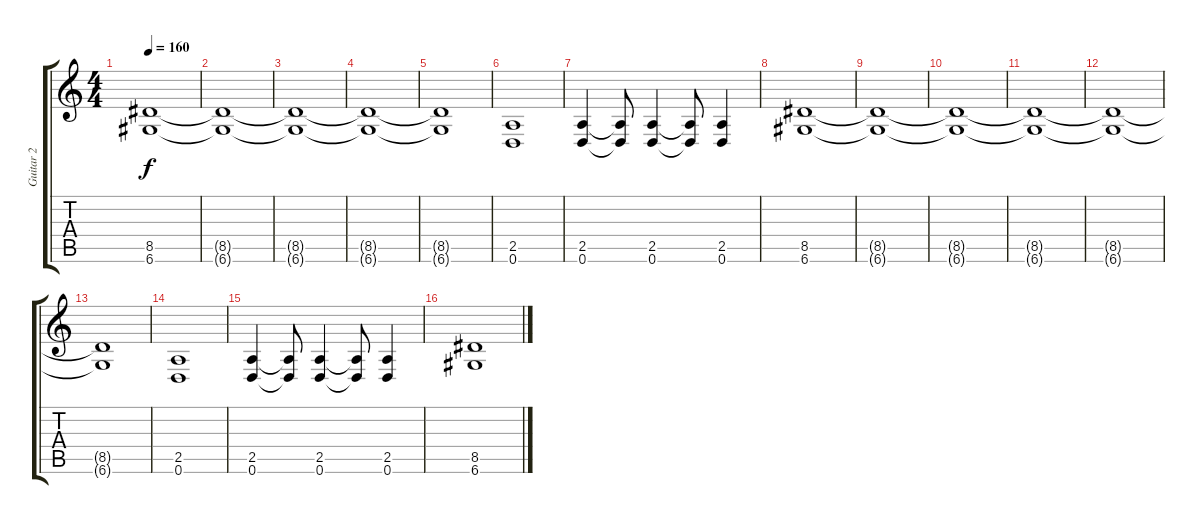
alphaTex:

\track ("Guitar 2" "Guitar 2") {instrument distortionguitar}
\staff {score tabs}
\tuning (D4 A3 F3 C3 G2 D2) {hide}
\ts (4 4)
\tempo 160
\clef g2
\ks c
(8.5 6.6).1{dy f} |
(8.5{t} 6.6{t}).1 |
(8.5{t} 6.6{t}).1 |
(8.5{t} 6.6{t}).1 |
(8.5{t} 6.6{t}).1 |
(2.5 0.6).1 |
(2.5 0.6).4 (2.5{t} 0.6{t}).8 (2.5 0.6).4 (2.5{t} 0.6{t}).8 (2.5 0.6).4 |
(8.5 6.6).1 |
(8.5{t} 6.6{t}).1 |
(8.5{t} 6.6{t}).1 |
(8.5{t} 6.6{t}).1 |
(8.5{t} 6.6{t}).1 |
(8.5{t} 6.6{t}).1 |
(2.5 0.6).1 |
(2.5 0.6).4 (2.5{t} 0.6{t}).8 (2.5 0.6).4 (2.5{t} 0.6{t}).8 (2.5 0.6).4 |
(8.5 6.6).1
